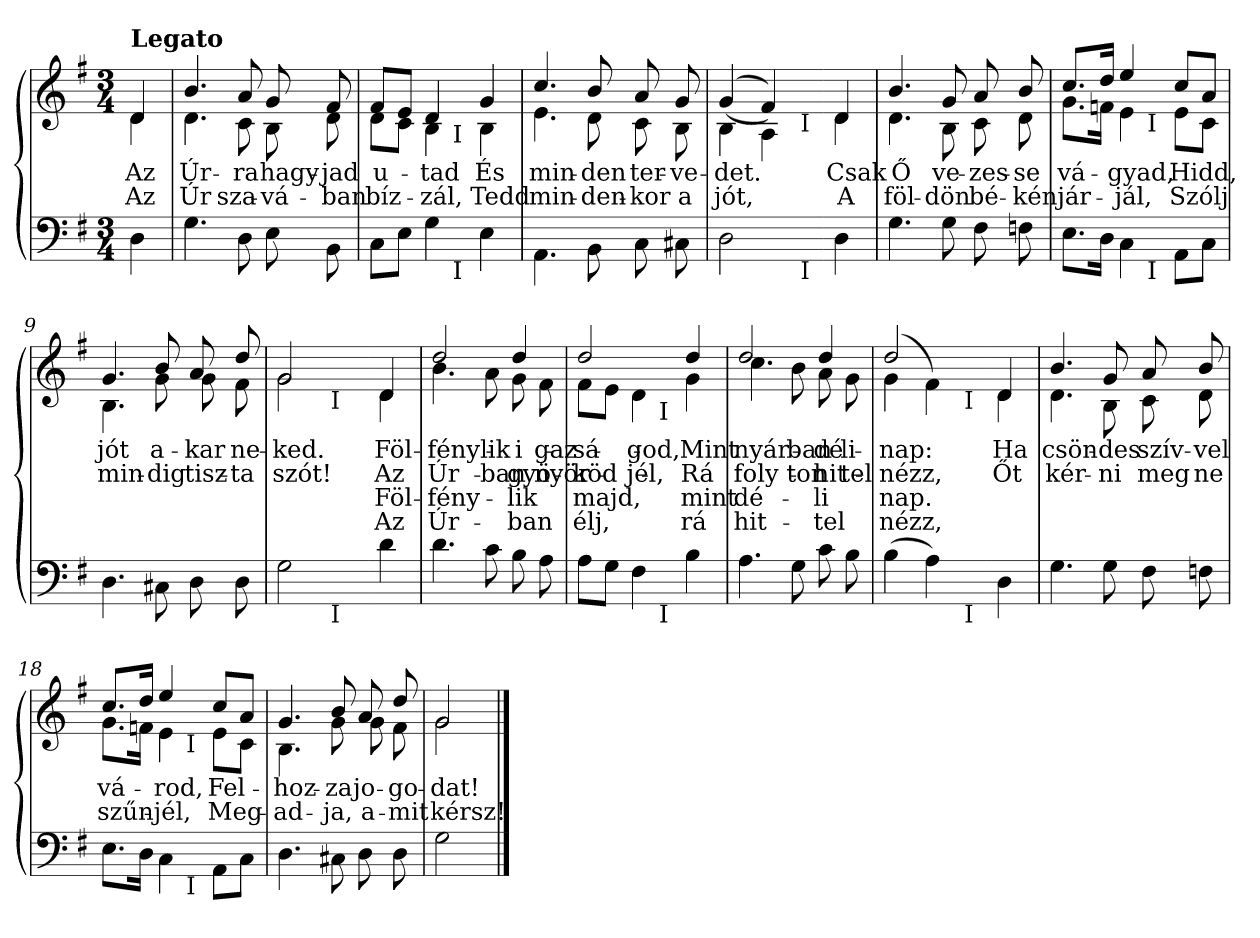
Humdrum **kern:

**kern	**kern	**text	**text	**text	**text
*part2	*part1	*part1	*part1	*part1	*part1
*staff2	*staff1	*staff1	*staff1	*staff1	*staff1
*clefF4	*clefG2	*	*	*	*
*k[f#]	*k[f#]	*	*	*	*
*e:	*e:	*	*	*	*
*M3/4	*M3/4	*	*	*	*
=1	=1	=1	=1	=1	=1
*	*^	*	*	*	*
!	!LO:TX:a:B:t=Legato	!	!	!	!	!
!	!	!	!LO:LY:b	!LO:LY:b	!	!
4D\	4d/	4d\	Az	Az	.	.
=2	=2	=2	=2	=2	=2	=2
!	!	!	!LO:LY:b	!LO:LY:b	!	!
4.G\	4.b/	4.d\	Úr-	Úr	.	.
!	!	!	!LO:LY:b	!LO:LY:b	!	!
8D\	8a/	8c\	-ra	sza-	.	.
!	!	!	!LO:LY:b	!LO:LY:b	!	!
8E\	8g/	8B\	hagy-	-vá-	.	.
!	!	!	!LO:LY:b	!LO:LY:b	!	!
8BB\	8f#/	8d\	-jad	-ban	.	.
=3	=3	=3	=3	=3	=3	=3
!	!	!	!LO:LY:b	!LO:LY:b	!	!
*^	*	*^	*	*	*	*
8C\L	4.ryy	8f#/L	8d\L	4.ryy	u-	bíz-	.	.
8E\J	.	8e/J	8c\J	.	.	.	.	.
!	!	!	!	!	!LO:LY:b	!LO:LY:b	!	!
4G\	.	4d/	4B\	.	-tad	-zál,	.	.
!	!	!	!	!LO:TX:b:t=I	!	!	!	!
!	!LO:TX:b:t=I	!	!	!	!	!	!	!
.	4.ryy	.	.	4.ryy	.	.	.	.
!	!	!	!	!	!LO:LY:b	!LO:LY:b	!	!
4E\	.	4g/	4B\	.	És	Tedd	.	.
*v	*v	*	*	*	*	*	*	*
*	*	*v	*v	*	*	*	*
=4	=4	=4	=4	=4	=4	=4
*^	*	*^	*	*	*	*
!	!	!	!	!	!LO:LY:b	!LO:LY:b	!	!
*v	*v	*	*	*	*	*	*	*
*	*	*v	*v	*	*	*	*
4.AA\	4.cc/	4.e\	min-	min-	.	.
!	!	!	!LO:LY:b	!LO:LY:b	!	!
8BB\	8b/	8d\	-den	-den-	.	.
!	!	!	!LO:LY:b	!LO:LY:b	!	!
8C\	8a/	8c\	ter-	-kor	.	.
!	!	!	!LO:LY:b	!LO:LY:b	!	!
8C#X\	8g/	8B\	-ve-	a	.	.
=5	=5	=5	=5	=5	=5	=5
!	!	!	!LO:LY:b	!LO:LY:b	!	!
*^	*	*^	*	*	*	*
2D\	4ryy	(<(>4g/	4B\	4ryy	-det.	jót,	.	.
.	8ryy	4f#/))	4A\	8ryy	.	.	.	.
.	32ryy	.	.	32ryy	.	.	.	.
!	!	!	!	!LO:TX:b:t=I	!	!	!	!
!	!LO:TX:b:t=I	!	!	!	!	!	!	!
.	16.ryy	.	.	16.ryy	.	.	.	.
*v	*v	*	*	*	*	*	*	*
*	*	*v	*v	*	*	*	*
!!LO:LB:g=z
=6-	=6-	=6-	=6-	=6-	=6-	=6-
*^	*	*^	*	*	*	*
!	!	!	!	!	!LO:LY:b	!LO:LY:b	!	!
*v	*v	*	*	*	*	*	*	*
*	*	*v	*v	*	*	*	*
4D\	4d/	4d\	Csak	A	.	.
=7	=7	=7	=7	=7	=7	=7
!	!	!	!LO:LY:b	!LO:LY:b	!	!
4.G\	4.b/	4.d\	Ő	föl-	.	.
!	!	!	!LO:LY:b	!LO:LY:b	!	!
8G\	8g/	8B\	ve-	-dön	.	.
!	!	!	!LO:LY:b	!LO:LY:b	!	!
8F#\	8a/	8c\	-zes-	bé-	.	.
!	!	!	!LO:LY:b	!LO:LY:b	!	!
8Fn\	8b/	8d\	-se	-kén	.	.
=8	=8	=8	=8	=8	=8	=8
!	!	!	!LO:LY:b	!LO:LY:b	!	!
*^	*	*^	*	*	*	*
8.E\L	4.ryy	8.cc/L	8.g\L	4.ryy	vá-	jár-	.	.
16D\Jk	.	16dd/Jk	16fn\Jk	.	.	.	.	.
!	!	!	!	!	!LO:LY:b	!LO:LY:b	!	!
4C\	.	4ee/	4e\	.	-gyad,	-jál,	.	.
!	!	!	!	!LO:TX:b:t=I	!	!	!	!
!	!LO:TX:b:t=I	!	!	!	!	!	!	!
.	4.ryy	.	.	4.ryy	.	.	.	.
!	!	!	!	!	!LO:LY:b	!LO:LY:b	!	!
8AA\L	.	8cc/L	8e\L	.	Hidd,	Szólj	.	.
8C\J	.	8a/J	8c\J	.	.	.	.	.
*v	*v	*	*	*	*	*	*	*
*	*	*v	*v	*	*	*	*
=9	=9	=9	=9	=9	=9	=9
*^	*	*^	*	*	*	*
!	!	!	!	!	!LO:LY:b	!LO:LY:b	!	!
*v	*v	*	*	*	*	*	*	*
*	*	*v	*v	*	*	*	*
4.D\	4.g/	4.B\	jót	min-	.	.
!	!	!	!LO:LY:b	!LO:LY:b	!	!
8C#X\	8b/	8g\	a-	-dig	.	.
!	!	!	!LO:LY:b	!LO:LY:b	!	!
8D\	8a/	8g\	-kar	tisz-	.	.
!	!	!	!LO:LY:b	!LO:LY:b	!	!
8D\	8dd/	8f#\	ne-	-ta	.	.
=10	=10	=10	=10	=10	=10	=10
!	!	!	!LO:LY:b	!LO:LY:b	!	!
*^	*	*^	*	*	*	*
2G\	4ryy	2g/	2g\	4ryy	-ked.	szót!	.	.
.	32ryy	.	.	32ryy	.	.	.	.
!	!	!	!	!LO:TX:b:t=I	!	!	!	!
!	!LO:TX:b:t=I	!	!	!	!	!	!	!
.	8..ryy	.	.	8..ryy	.	.	.	.
*v	*v	*	*	*	*	*	*	*
*	*v	*v	*v	*	*	*	*
!!LO:LB:g=z
=11-	=11-	=11-	=11-	=11-	=11-
*^	*^	*	*	*	*
*	*	*	*^	*	*	*	*
!	!	!	!	!	!	!	!LO:LY:a	!LO:LY:a
*v	*v	*	*	*	*	*	*	*
*	*	*v	*v	*	*	*	*
*^	*	*^	*	*	*	*
!	!	!	!	!	!LO:LY:b	!LO:LY:b	!	!
*v	*v	*	*	*	*	*	*	*
*	*	*v	*v	*	*	*	*
4d\	4d/	4d\	Föl-	Az	Föl-	Az
=12	=12	=12	=12	=12	=12	=12
!	!	!	!	!	!LO:LY:a	!LO:LY:a
!	!	!	!LO:LY:b	!LO:LY:b	!	!
4.d\	2dd/	4.b\	-fény-	Úr-	-fény-	Úr-
!	!	!	!LO:LY:b	!LO:LY:b	!	!
8c\	.	8a\	-lik	-ban	.	.
!	!	!	!	!	!LO:LY:a	!LO:LY:a
!	!	!	!LO:LY:b	!LO:LY:b	!	!
8B\	4dd/	8g\	i-	gyö-	-lik	-ban
!	!	!	!LO:LY:b	!LO:LY:b	!	!
8A\	.	8f#\	-gaz-	-nyör-	.	.
*	*v	*v	*	*	*	*
=13	=13	=13	=13	=13	=13
*	*^	*	*	*	*
!	!	!	!	!	!LO:LY:a	!LO:LY:a
!	!	!	!LO:LY:b	!LO:LY:b	!	!
*^	*	*^	*	*	*	*
8A\L	4.ryy	2dd/	8f#\L	4.ryy	-sá-	-köd-	majd,	élj,
8G\J	.	.	8e\J	.	.	.	.	.
!	!	!	!	!	!LO:LY:b	!LO:LY:b	!	!
4F#\	.	.	4d\	.	-god,	-jél,	.	.
!	!	!	!	!LO:TX:b:t=I	!	!	!	!
!	!LO:TX:b:t=I	!	!	!	!	!	!	!
.	4.ryy	.	.	4.ryy	.	.	.	.
!	!	!	!	!	!	!	!LO:LY:a	!LO:LY:a
!	!	!	!	!	!LO:LY:b	!LO:LY:b	!	!
4B\	.	4dd/	4g\	.	Mint	Rá	mint	rá
*v	*v	*	*	*	*	*	*	*
*	*v	*v	*v	*	*	*	*
=14	=14	=14	=14	=14	=14
*^	*^	*	*	*	*
*	*	*	*^	*	*	*	*
!	!	!	!	!	!	!	!LO:LY:a	!LO:LY:a
*v	*v	*	*	*	*	*	*	*
*	*	*v	*v	*	*	*	*
*^	*	*^	*	*	*	*
!	!	!	!	!	!LO:LY:b	!LO:LY:b	!	!
*v	*v	*	*	*	*	*	*	*
*	*	*v	*v	*	*	*	*
4.A\	2dd/	4.cc\	nyár-	foly-	dé-	hit-
!	!	!	!LO:LY:b	!LO:LY:b	!	!
8G\	.	8b\	-ban	-ton	.	.
!	!	!	!	!	!LO:LY:a	!LO:LY:a
!	!	!	!LO:LY:b	!LO:LY:b	!	!
8c\	4dd/	8a\	dé-	hit-	-li	-tel
!	!	!	!LO:LY:b	!LO:LY:b	!	!
8B\	.	8g\	-li	-tel	.	.
*	*v	*v	*	*	*	*
=15	=15	=15	=15	=15	=15
*	*^	*	*	*	*
!	!	!	!	!	!LO:LY:a	!LO:LY:a
!	!	!	!LO:LY:b	!LO:LY:b	!	!
*^	*	*^	*	*	*	*
(<4B\	4ryy	(<2dd/	4g\	4ryy	nap:	nézz,	nap.	nézz,
4A\)	8ryy	.	4f#\)	8ryy	.	.	.	.
.	32ryy	.	.	32ryy	.	.	.	.
!	!	!	!	!LO:TX:b:t=I	!	!	!	!
!	!LO:TX:b:t=I	!	!	!	!	!	!	!
.	16.ryy	.	.	16.ryy	.	.	.	.
*v	*v	*	*	*	*	*	*	*
*	*	*v	*v	*	*	*	*
!!LO:LB:g=z
=16-	=16-	=16-	=16-	=16-	=16-	=16-
*^	*	*^	*	*	*	*
!	!	!	!	!	!LO:LY:b	!LO:LY:b	!	!
*v	*v	*	*	*	*	*	*	*
*	*	*v	*v	*	*	*	*
4D\	4d/	4d\	Ha	Őt	.	.
=17	=17	=17	=17	=17	=17	=17
!	!	!	!LO:LY:b	!LO:LY:b	!	!
4.G\	4.b/	4.d\	csön-	kér-	.	.
!	!	!	!LO:LY:b	!LO:LY:b	!	!
8G\	8g/	8B\	-des	-ni	.	.
!	!	!	!LO:LY:b	!LO:LY:b	!	!
8F#\	8a/	8c\	szív-	meg	.	.
!	!	!	!LO:LY:b	!LO:LY:b	!	!
8Fn\	8b/	8d\	-vel	ne	.	.
=18	=18	=18	=18	=18	=18	=18
!	!	!	!LO:LY:b	!LO:LY:b	!	!
*^	*	*^	*	*	*	*
8.E\L	4.ryy	8.cc/L	8.g\L	4.ryy	vá-	szűn-	.	.
16D\Jk	.	16dd/Jk	16fn\Jk	.	.	.	.	.
!	!	!	!	!	!LO:LY:b	!LO:LY:b	!	!
4C\	.	4ee/	4e\	.	-rod,	-jél,	.	.
!	!	!	!	!LO:TX:b:t=I	!	!	!	!
!	!LO:TX:b:t=I	!	!	!	!	!	!	!
.	4.ryy	.	.	4.ryy	.	.	.	.
!	!	!	!	!	!LO:LY:b	!LO:LY:b	!	!
8AA\L	.	8cc/L	8e\L	.	Fel-	Meg-	.	.
8C\J	.	8a/J	8c\J	.	.	.	.	.
*v	*v	*	*	*	*	*	*	*
*	*	*v	*v	*	*	*	*
=19	=19	=19	=19	=19	=19	=19
*^	*	*^	*	*	*	*
!	!	!	!	!	!LO:LY:b	!LO:LY:b	!	!
*v	*v	*	*	*	*	*	*	*
*	*	*v	*v	*	*	*	*
4.D\	4.g/	4.B\	-hoz-	-ad-	.	.
!	!	!	!LO:LY:b	!LO:LY:b	!	!
8C#X\	8b/	8g\	-za	-ja,	.	.
!	!	!	!LO:LY:b	!LO:LY:b	!	!
8D\	8a/	8g\	jo-	a-	.	.
!	!	!	!LO:LY:b	!LO:LY:b	!	!
8D\	8dd/	8f#\	-go-	-mit	.	.
=20	=20	=20	=20	=20	=20	=20
!	!	!	!LO:LY:b	!LO:LY:b	!	!
2G\	2g/	2g\	-dat!	kérsz!	.	.
*	*v	*v	*	*	*	*
==	==	==	==	==	==
*-	*-	*-	*-	*-	*-
